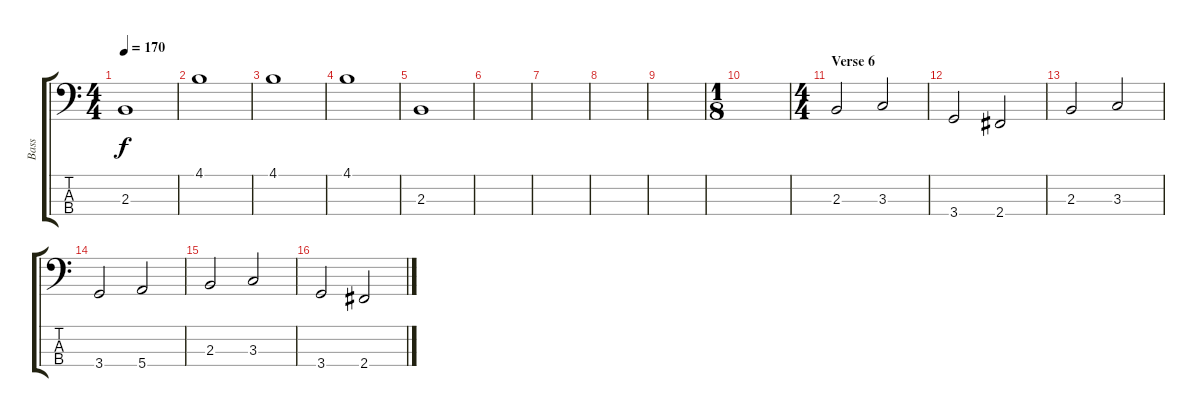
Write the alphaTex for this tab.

\track ("Bass" "Bass") {instrument electricbasspick}
\staff {score tabs}
\tuning (G2 D2 A1 E1) {hide}
\ts (4 4)
\tempo 170
\clef f4
\ks c
2.3.1{dy f} |
4.1.1 |
4.1.1 |
4.1.1 |
2.3.1 |
|
|
|
|
\ts (1 8)
|
\ts (4 4)
\section ("" "Verse 6")
2.3.2 3.3.2 |
3.4.2 2.4.2 |
2.3.2 3.3.2 |
3.4.2 5.4.2 |
2.3.2 3.3.2 |
3.4.2 2.4.2
